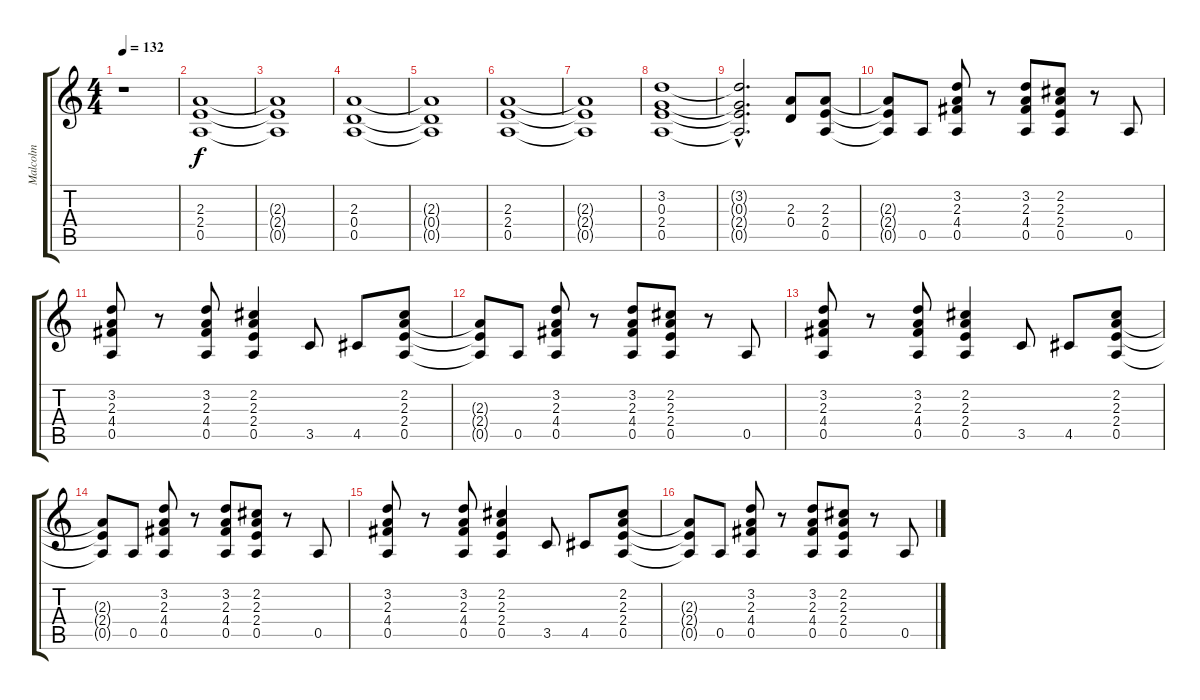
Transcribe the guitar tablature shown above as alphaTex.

\track ("Malcolm" "Malcolm") {instrument overdrivenguitar}
\staff {score tabs}
\tuning (E4 B3 G3 D3 A2 E2) {hide}
\ts (4 4)
\tempo 132
\clef g2
\ks c
r.1{dy f instrument overdrivenguitar} |
(2.3 2.4 0.5).1 |
(2.3{t} 2.4{t} 0.5{t}).1 |
(2.3 0.4 0.5).1 |
(2.3{t} 0.4{t} 0.5{t}).1 |
(2.3 2.4 0.5).1 |
(2.3{t} 2.4{t} 0.5{t}).1 |
(3.2 0.3 2.4 0.5).1 |
(3.2{hac t} 0.3{hac t} 2.4{hac t} 0.5{hac t}).2{d} (2.3 0.4).8 (2.3 2.4 0.5).8 |
(2.3{t} 2.4{t} 0.5{t}).8 0.5.8 (3.2 2.3 4.4 0.5).8 r.8 (3.2 2.3 4.4 0.5).8 (2.2 2.3 2.4 0.5).8 r.8 0.5.8 |
(3.2 2.3 4.4 0.5).8 r.8 (3.2 2.3 4.4 0.5).8 (2.2 2.3 2.4 0.5).4 3.5.8 4.5.8 (2.2 2.3 2.4 0.5).8 |
(2.3{t} 2.4{t} 0.5{t}).8 0.5.8 (3.2 2.3 4.4 0.5).8 r.8 (3.2 2.3 4.4 0.5).8 (2.2 2.3 2.4 0.5).8 r.8 0.5.8 |
(3.2 2.3 4.4 0.5).8 r.8 (3.2 2.3 4.4 0.5).8 (2.2 2.3 2.4 0.5).4 3.5.8 4.5.8 (2.2 2.3 2.4 0.5).8 |
(2.3{t} 2.4{t} 0.5{t}).8 0.5.8 (3.2 2.3 4.4 0.5).8 r.8 (3.2 2.3 4.4 0.5).8 (2.2 2.3 2.4 0.5).8 r.8 0.5.8 |
(3.2 2.3 4.4 0.5).8 r.8 (3.2 2.3 4.4 0.5).8 (2.2 2.3 2.4 0.5).4 3.5.8 4.5.8 (2.2 2.3 2.4 0.5).8 |
(2.3{t} 2.4{t} 0.5{t}).8 0.5.8 (3.2 2.3 4.4 0.5).8 r.8 (3.2 2.3 4.4 0.5).8 (2.2 2.3 2.4 0.5).8 r.8 0.5.8
